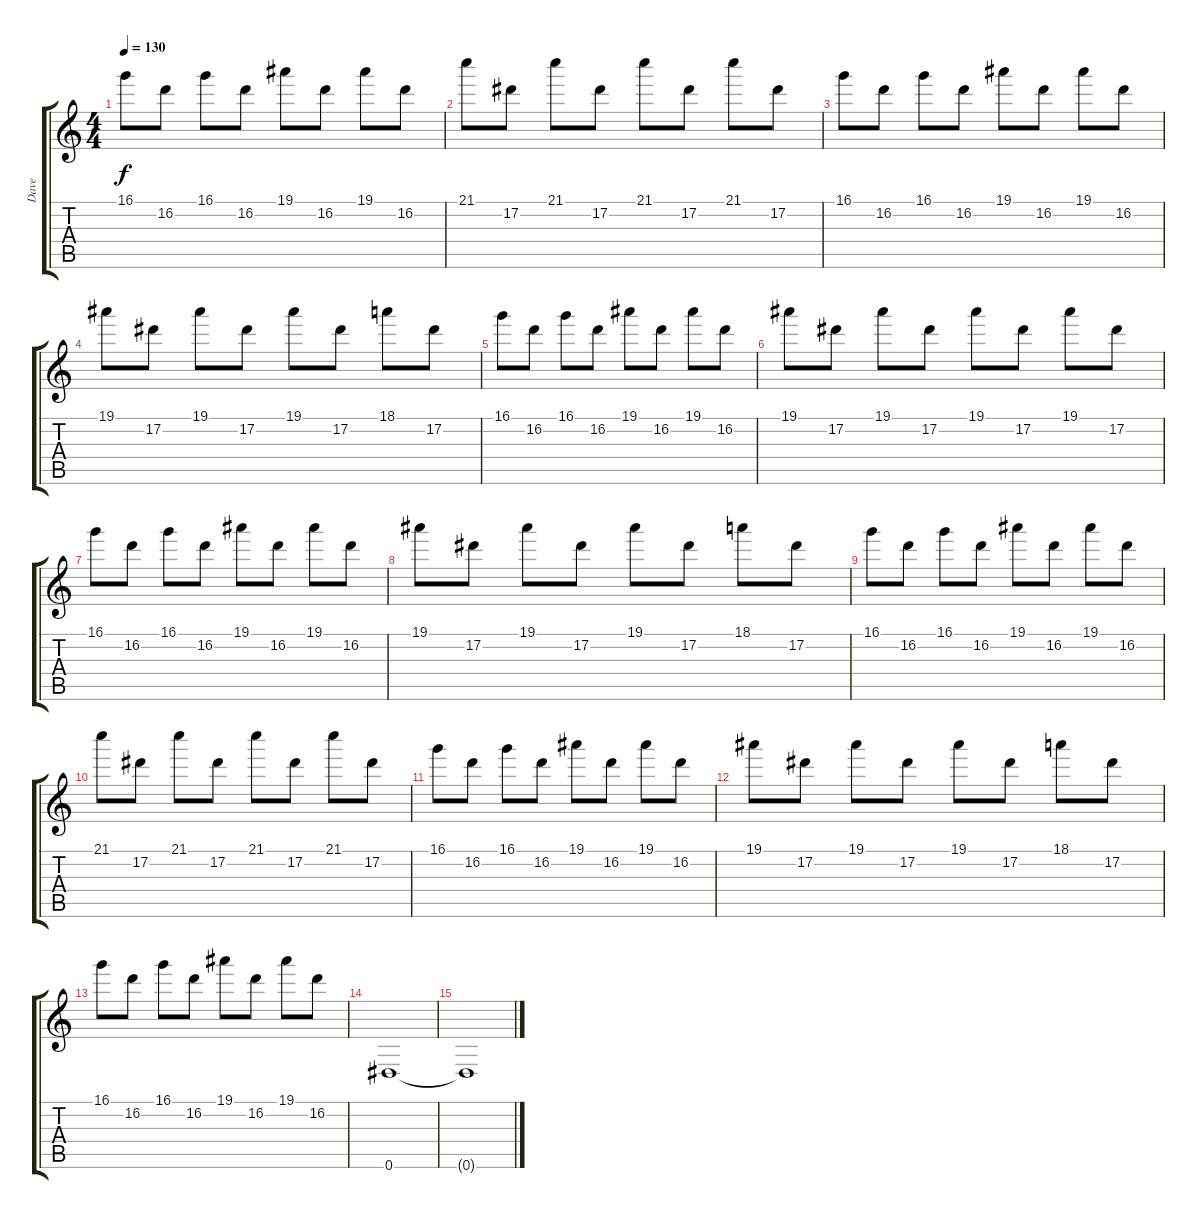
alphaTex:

\track ("Dave" "Dave") {instrument overdrivenguitar}
\staff {score tabs}
\tuning (Eb4 Bb3 Gb3 Db3 Ab2 Eb2) {hide}
\ts (4 4)
\tempo 130
\clef g2
\ks c
16.1.8{dy f} 16.2.8 16.1.8 16.2.8 19.1.8 16.2.8 19.1.8 16.2.8 |
21.1.8 17.2.8 21.1.8 17.2.8 21.1.8 17.2.8 21.1.8 17.2.8 |
16.1.8 16.2.8 16.1.8 16.2.8 19.1.8 16.2.8 19.1.8 16.2.8 |
19.1.8 17.2.8 19.1.8 17.2.8 19.1.8 17.2.8 18.1.8 17.2.8 |
16.1.8 16.2.8 16.1.8 16.2.8 19.1.8 16.2.8 19.1.8 16.2.8 |
19.1.8 17.2.8 19.1.8 17.2.8 19.1.8 17.2.8 19.1.8 17.2.8 |
16.1.8 16.2.8 16.1.8 16.2.8 19.1.8 16.2.8 19.1.8 16.2.8 |
19.1.8 17.2.8 19.1.8 17.2.8 19.1.8 17.2.8 18.1.8 17.2.8 |
16.1.8 16.2.8 16.1.8 16.2.8 19.1.8 16.2.8 19.1.8 16.2.8 |
21.1.8 17.2.8 21.1.8 17.2.8 21.1.8 17.2.8 21.1.8 17.2.8 |
16.1.8 16.2.8 16.1.8 16.2.8 19.1.8 16.2.8 19.1.8 16.2.8 |
19.1.8 17.2.8 19.1.8 17.2.8 19.1.8 17.2.8 18.1.8 17.2.8 |
16.1.8 16.2.8 16.1.8 16.2.8 19.1.8 16.2.8 19.1.8 16.2.8 |
0.6.1 |
0.6{t}.1
